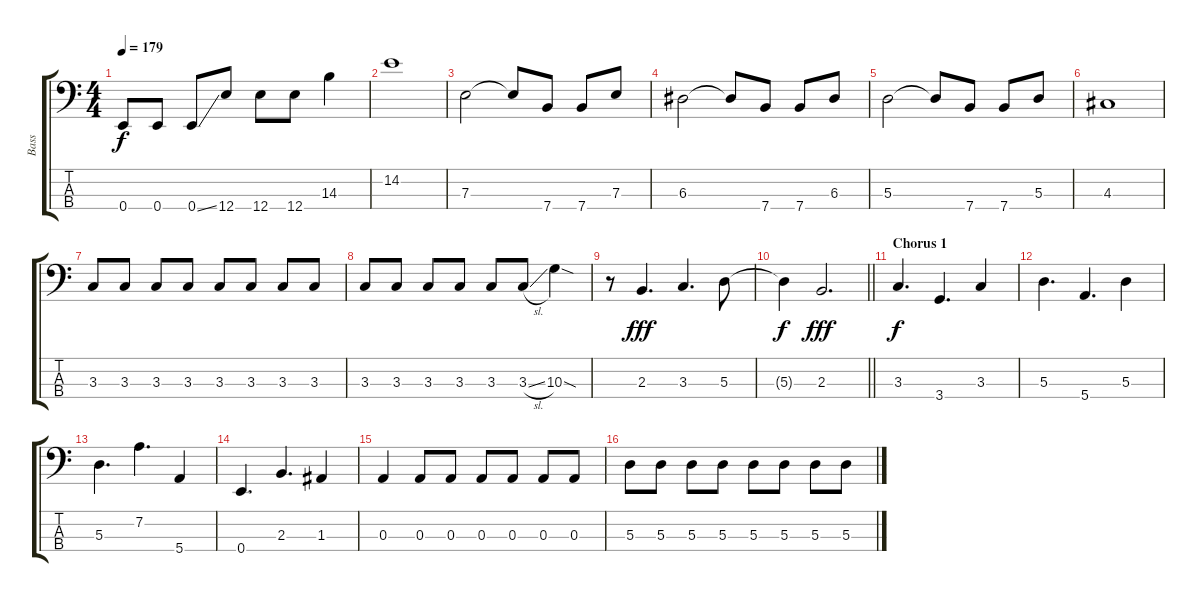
\track ("Bass" "Bass") {instrument electricbasspick}
\staff {score tabs}
\tuning (G2 D2 A1 E1) {hide}
\ts (4 4)
\tempo 179
\clef f4
\ks c
0.4.8{dy f} 0.4.8 0.4{ss}.8 12.4.8 12.4.8 12.4.8 14.3.4 |
14.2.1 |
7.3.2 7.3{t}.8 7.4.8 7.4.8 7.3.8 |
6.3.2 6.3{t}.8 7.4.8 7.4.8 6.3.8 |
5.3.2 5.3{t}.8 7.4.8 7.4.8 5.3.8 |
4.3.1 |
3.3.8 3.3.8 3.3.8 3.3.8 3.3.8 3.3.8 3.3.8 3.3.8 |
3.3.8 3.3.8 3.3.8 3.3.8 3.3.8 3.3{sl}.8 10.3{sod}.4 |
r.8 2.3.4{d dy fff} 3.3.4{d} 5.3.8 |
\barLineRight lightlight
5.3{t}.4{dy f} 2.3.2{d dy fff} |
\section ("" "Chorus 1")
3.3.4{d dy f} 3.4.4{d} 3.3.4 |
5.3.4{d} 5.4.4{d} 5.3.4 |
5.3.4{d} 7.2.4{d} 5.4.4 |
0.4.4{d} 2.3.4{d} 1.3.4 |
0.3.4 0.3.8 0.3.8 0.3.8 0.3.8 0.3.8 0.3.8 |
5.3.8 5.3.8 5.3.8 5.3.8 5.3.8 5.3.8 5.3.8 5.3.8
